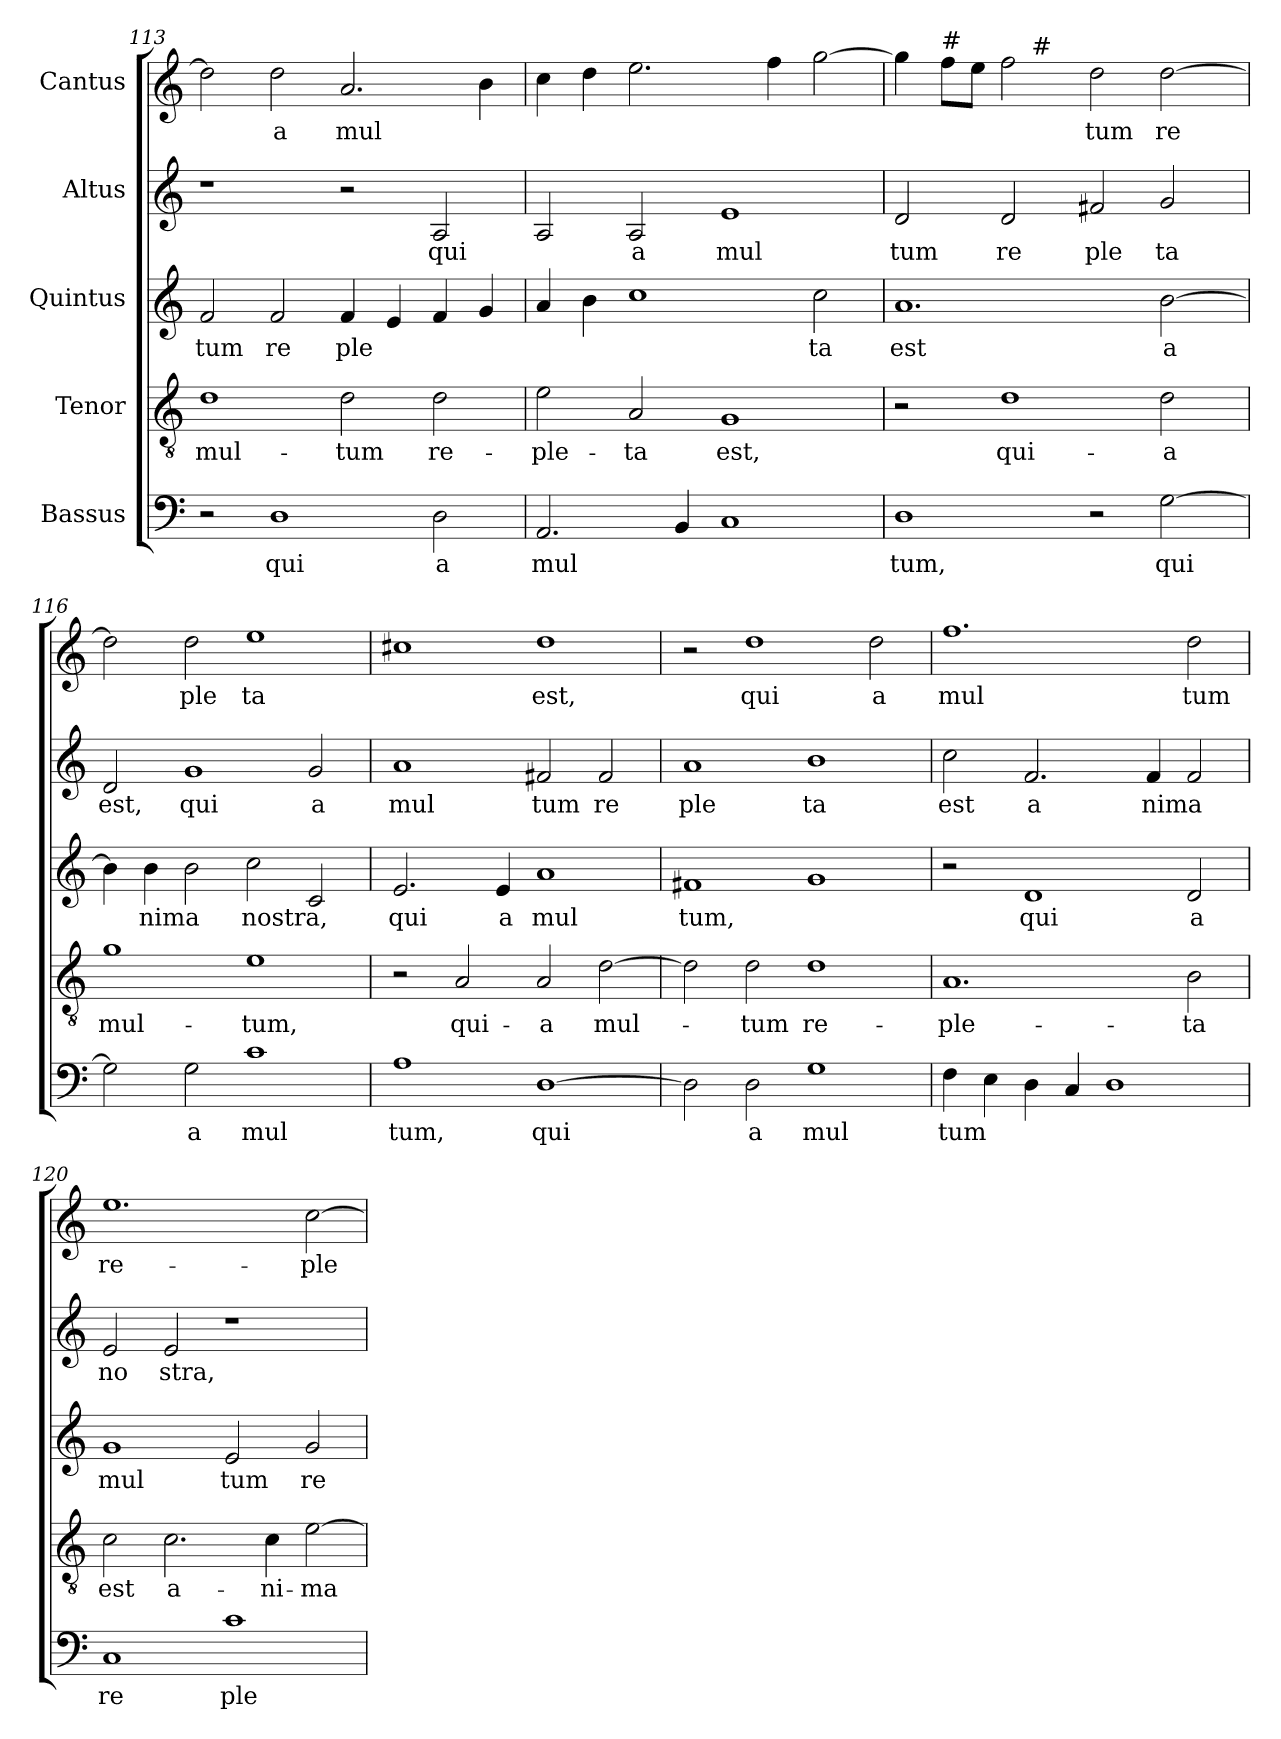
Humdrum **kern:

**kern	**text	**kern	**text	**kern	**text	**kern	**text	**kern	**text
*part5	*part5	*part4	*part4	*part3	*part3	*part2	*part2	*part1	*part1
*staff5	*staff5	*staff4	*staff4	*staff3	*staff3	*staff2	*staff2	*staff1	*staff1
*I"Bassus	*	*I"Tenor	*	*I"Quintus	*	*I"Altus	*	*I"Cantus	*
*clefF4	*	*clefGv2	*	*clefG2	*	*clefG2	*	*clefG2	*
*k[]	*	*k[]	*	*k[]	*	*k[]	*	*k[]	*
=113	=113	=113	=113	=113	=113	=113	=113	=113	=113
!	!	!	!LO:LY:b	!	!LO:LY:b	!	!	!	!
2r	.	1d	mul-	2f/	tum	1r	.	2dd\]	.
!	!LO:LY:b	!	!	!	!LO:LY:b	!	!	!	!LO:LY:b
1D	qui	.	.	2f/	re	.	.	2dd\	a
!	!	!	!LO:LY:b	!	!LO:LY:b	!	!	!	!LO:LY:b
.	.	2d\	-tum	4f/	ple	2r	.	2.a/	mul
.	.	.	.	4e/	.	.	.	.	.
!	!LO:LY:b	!	!LO:LY:b	!	!	!	!LO:LY:b	!	!
2D\	a	2d\	re-	4f/	.	2A/	qui	.	.
.	.	.	.	4g/	.	.	.	4b\	.
!!LO:LB:g=z
=114	=114	=114	=114	=114	=114	=114	=114	=114	=114
!	!LO:LY:b	!	!LO:LY:b	!	!	!	!	!	!
2.AA/	mul	2e\	-ple-	4a/	.	2A/	.	4cc\	.
.	.	.	.	4b\	.	.	.	4dd\	.
!	!	!	!LO:LY:b	!	!	!	!LO:LY:b	!	!
.	.	2A/	-ta	1cc	.	2A/	a	2.ee\	.
4BB/	.	.	.	.	.	.	.	.	.
!	!	!	!LO:LY:b	!	!	!	!LO:LY:b	!	!
1C	.	1G	est,	.	.	1e	mul	.	.
.	.	.	.	.	.	.	.	4ff\	.
!	!	!	!	!	!LO:LY:b	!	!	!	!
.	.	.	.	2cc\	ta	.	.	[>2gg\	.
=115	=115	=115	=115	=115	=115	=115	=115	=115	=115
!	!LO:LY:b	!	!	!	!LO:LY:b	!	!LO:LY:b	!	!
*	*	*	*	*	*	*	*	*^	*
1D	tum,	2r	.	1.a	est	2d/	tum	4gg\]	2ryy	.
!	!	!	!	!	!	!	!	!LO:TX:a:t=#	!	!
.	.	.	.	.	.	.	.	8ff\L	.	.
.	.	.	.	.	.	.	.	8ee\J	.	.
!	!	!	!LO:LY:b	!	!	!	!LO:LY:b	!	!	!
.	.	1d	qui-	.	.	2d/	re	2ff\	8ryy	.
!	!	!	!	!	!	!	!	!	!LO:TX:a:t=#	!
.	.	.	.	.	.	.	.	.	1ryy	.
!	!	!	!	!	!	!	!LO:LY:b	!	!	!LO:LY:b
2r	.	.	.	.	.	2f#X/	ple	2dd\	.	tum
!	!LO:LY:b	!	!LO:LY:b	!	!LO:LY:b	!	!LO:LY:b	!	!	!LO:LY:b
[>2G\	qui	2d\	-a	[>2b\	a	2g/	ta	[>2dd\	.	re
.	.	.	.	.	.	.	.	.	4.ryy	.
=116	=116	=116	=116	=116	=116	=116	=116	=116	=116	=116
!	!	!	!LO:LY:b	!	!	!	!LO:LY:b	!	!	!
*	*	*	*	*	*	*	*	*v	*v	*
2G\]	.	1g	mul-	4b\]	.	2d/	est,	2dd\]	.
!	!	!	!	!	!LO:LY:b	!	!	!	!
.	.	.	.	4b\	nima	.	.	.	.
!	!LO:LY:b	!	!	!	!	!	!LO:LY:b	!	!LO:LY:b
2G\	a	.	.	2b\	.	1g	qui	2dd\	ple
!	!LO:LY:b	!	!LO:LY:b	!	!LO:LY:b	!	!	!	!LO:LY:b
1c	mul	1e	-tum,	2cc\	nostra,	.	.	1ee	ta
!	!	!	!	!	!	!	!LO:LY:b	!	!
.	.	.	.	2c/	.	2g/	a	.	.
=117	=117	=117	=117	=117	=117	=117	=117	=117	=117
!	!LO:LY:b	!	!	!	!LO:LY:b	!	!LO:LY:b	!	!
1A	tum,	2r	.	2.e/	qui	1a	mul	1cc#X	.
!	!	!	!LO:LY:b	!	!	!	!	!	!
.	.	2A/	qui-	.	.	.	.	.	.
!	!	!	!	!	!LO:LY:b	!	!	!	!
.	.	.	.	4e/	a	.	.	.	.
!	!LO:LY:b	!	!LO:LY:b	!	!LO:LY:b	!	!LO:LY:b	!	!LO:LY:b
[>1D	qui	2A/	-a	1a	mul	2f#X/	tum	1dd	est,
!	!	!	!LO:LY:b	!	!	!	!LO:LY:b	!	!
.	.	[>2d\	mul-	.	.	2f#/	re	.	.
=118	=118	=118	=118	=118	=118	=118	=118	=118	=118
!	!	!	!	!	!LO:LY:b	!	!LO:LY:b	!	!
2D\]	.	2d\]	.	1f#X	tum,	1a	ple	2r	.
!	!LO:LY:b	!	!LO:LY:b	!	!	!	!	!	!LO:LY:b
2D\	a	2d\	-tum	.	.	.	.	1dd	qui
!	!LO:LY:b	!	!LO:LY:b	!	!	!	!LO:LY:b	!	!
1G	mul	1d	re-	1g	.	1b	ta	.	.
!	!	!	!	!	!	!	!	!	!LO:LY:b
.	.	.	.	.	.	.	.	2dd\	a
=119	=119	=119	=119	=119	=119	=119	=119	=119	=119
!	!LO:LY:b	!	!LO:LY:b	!	!	!	!LO:LY:b	!	!LO:LY:b
4F\	tum	1.A	-ple-	2r	.	2cc\	est	1.ff	mul
4E\	.	.	.	.	.	.	.	.	.
!	!	!	!	!	!LO:LY:b	!	!LO:LY:b	!	!
4D\	.	.	.	1d	qui	2.f/	a	.	.
4C/	.	.	.	.	.	.	.	.	.
1D	.	.	.	.	.	.	.	.	.
!	!	!	!	!	!	!	!LO:LY:b	!	!
.	.	.	.	.	.	4f/	nima	.	.
!	!	!	!LO:LY:b	!	!LO:LY:b	!	!	!	!LO:LY:b
.	.	2B\	-ta	2d/	a	2f/	.	2dd\	tum
!!LO:PB:g=z
=120	=120	=120	=120	=120	=120	=120	=120	=120	=120
!	!LO:LY:b	!	!LO:LY:b	!	!LO:LY:b	!	!LO:LY:b	!	!LO:LY:b
1C	re	2c\	est	1g	mul	2e/	no	1.ee	re-
!	!	!	!LO:LY:b	!	!	!	!LO:LY:b	!	!
.	.	2.c\	a-	.	.	2e/	stra,	.	.
!	!LO:LY:b	!	!	!	!LO:LY:b	!	!	!	!
1c	ple	.	.	2e/	tum	1r	.	.	.
!	!	!	!LO:LY:b	!	!	!	!	!	!
.	.	4c\	-ni-	.	.	.	.	.	.
!	!	!	!LO:LY:b	!	!LO:LY:b	!	!	!	!LO:LY:b
.	.	[>2e\	-ma	2g/	re	.	.	[>2cc\	-ple-
=	=	=	=	=	=	=	=	=	=
*-	*-	*-	*-	*-	*-	*-	*-	*-	*-
